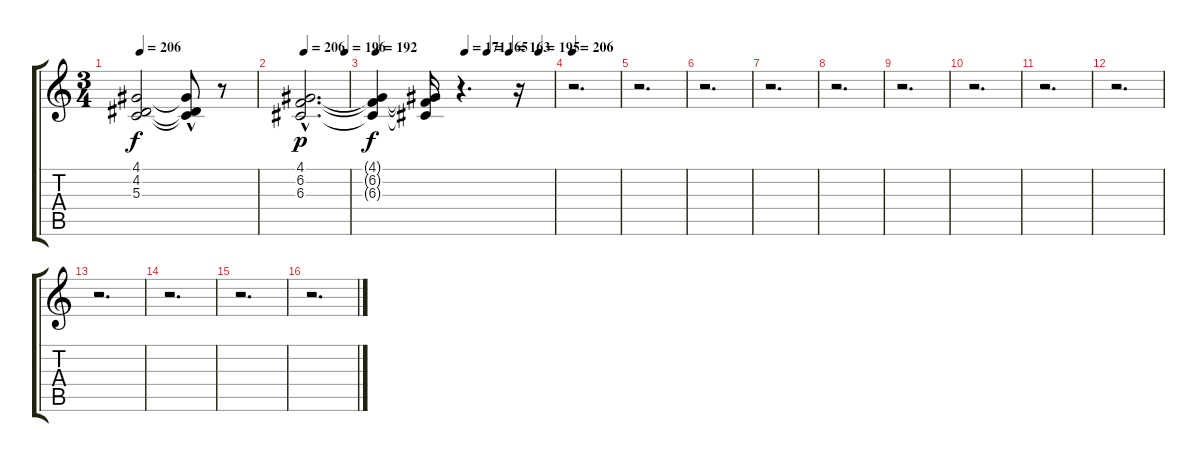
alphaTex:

\track "" {instrument tubularbells}
\staff {score tabs}
\tuning (E4 B3 G3 D3 A2 E2) {hide}
\ts (3 4)
\tempo 206
\clef g2
\ks c
(4.1{t} 4.2{t} 5.3{t}).2{dy f} (4.1{hac t} 4.2{t} 5.3{hac t}).8 r.8 |
\tempo 206
\tempo (196 0.9166666666666666)
(4.1{hac} 6.2{hac} 6.3{hac}).2{d dy p} |
\tempo 192
\tempo (171 0.5)
\tempo (165 0.625)
\tempo (163 0.75)
\tempo (195 0.9166666666666666)
(4.1{t} 6.2{t} 6.3{t}).4{dy f} (4.1{t} 6.2{t} 6.3{t}).16 r.4{d} r.16 |
\tempo 206
r.2{d} |
r.2{d} |
r.2{d} |
r.2{d} |
r.2{d} |
r.2{d} |
r.2{d} |
r.2{d} |
r.2{d} |
r.2{d} |
r.2{d} |
r.2{d} |
r.2{d}
